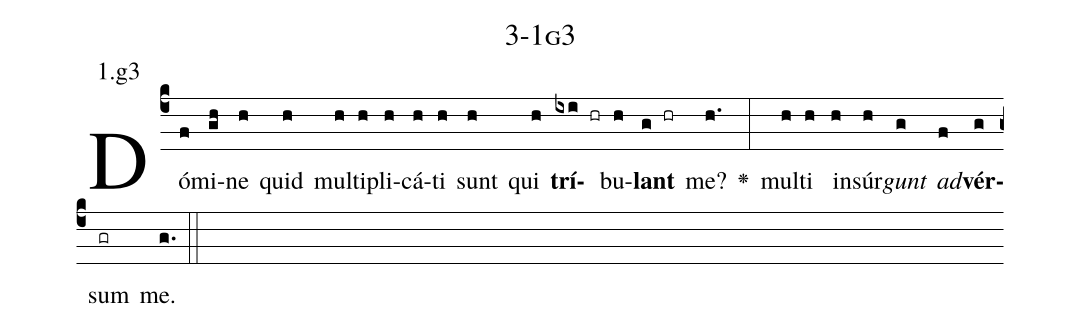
name: 3-1g3;
annotation: 1.g3;
%%
(c4)Dó(f)mi(gh)ne(h) quid(h) mul(h)ti(h)pli(h)cá(h)ti(h) sunt(h) qui(h) <b>trí</b>(ixi hr)bu(h)<b>lant</b>(g hr) me?(h.) <v>\greheightstar</v>(:) mul(h)ti(h) in(h)súr(h)<i>gunt</i>(g) <i>ad</i>(f)<b>vér</b>(g)sum(gr) me.(g.) (::)


%E(h) u(h) o(g) u(f) a(g) e.(g.) (::)
